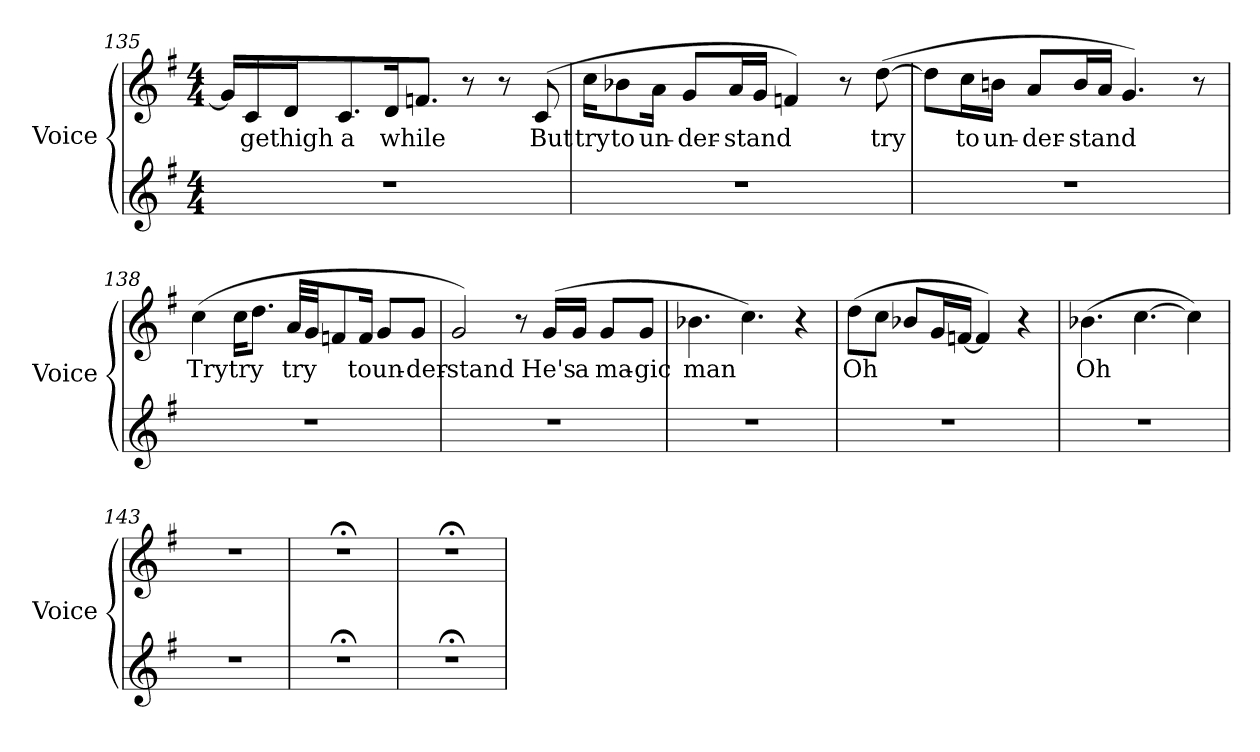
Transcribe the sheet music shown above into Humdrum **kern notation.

**kern	**kern	**text
*part2	*part1	*part1
*staff2	*staff1	*staff1
*I"Voice	*I"Voice	*
*I'Voice	*I'Voice	*
*clefG2	*clefG2	*
*k[f#]	*k[f#]	*
*G:	*G:	*
*M4/4	*M4/4	*
=135	=135	=135
1r	16gi/LL]	.
!	!	!LO:LY:b:color=#000000
.	16ci/	get
!	!	!LO:LY:b:color=#000000
.	16di/J	high
!	!	!LO:LY:b:color=#000000
.	8.ci/	a
!	!	!LO:LY:b:color=#000000
.	16di/k	while
.	8.fni/J	.
.	8r	.
.	8r	.
!	!	!LO:LY:b:color=#000000
.	(8ci/	But
!!LO:LB:g=z
=136	=136	=136
!	!	!LO:LY:b:color=#000000
1r	16cci\KL	try
!	!	!LO:LY:b:color=#000000
.	8b-Xi\	to
!	!	!LO:LY:b:color=#000000
.	16ai\Jk	un-
!	!	!LO:LY:b:color=#000000
.	8gi/L	-der-
!	!	!LO:LY:b:color=#000000
.	16ai/L	-stand
.	16gi/JJ	.
.	4fni/)	.
.	8r	.
!	!	!LO:LY:b:color=#000000
.	([8ddi\	try
=137	=137	=137
1r	8ddi\L]	.
!	!	!LO:LY:b:color=#000000
.	16cci\L	to
!	!	!LO:LY:b:color=#000000
.	16bni\JJ	un-
!	!	!LO:LY:b:color=#000000
.	8ai/L	-der-
!	!	!LO:LY:b:color=#000000
.	16bi/L	-stand
.	16ai/JJ	.
.	4.gi/)	.
.	8r	.
=138	=138	=138
!	!	!LO:LY:b:color=#000000
1r	(4cci\	Try
!	!	!LO:LY:b:color=#000000
.	16cci\KL	try
.	8.ddi\J	.
!	!	!LO:LY:b:color=#000000
.	32ai/LLL	try
.	32gi/JJ	.
.	8fni/	.
!	!	!LO:LY:b:color=#000000
.	16fi/Jk	to
!	!	!LO:LY:b:color=#000000
.	8gi/L	un-
!	!	!LO:LY:b:color=#000000
.	8gi/J	-der-
!!LO:LB:g=z
=139	=139	=139
!	!	!LO:LY:b:color=#000000
1r	2gi/)	-stand
.	8r	.
!	!	!LO:LY:b:color=#000000
.	(16gi/LL	He's
!	!	!LO:LY:b:color=#000000
.	16gi/JJ	a
!	!	!LO:LY:b:color=#000000
.	8gi/L	ma-
!	!	!LO:LY:b:color=#000000
.	8gi/J	-gic
=140	=140	=140
!	!	!LO:LY:b:color=#000000
1r	4.b-Xi\	man
.	4.cci\)	.
.	4r	.
=141	=141	=141
!	!	!LO:LY:b:color=#000000
1r	(8ddi\L	Oh
.	8cci\J	.
.	8b-Xi/L	.
.	16gi/L	.
.	[16fni/JJ	.
.	4fi/])	.
.	4r	.
=142	=142	=142
!	!	!LO:LY:b:color=#000000
1r	(4.b-Xi\	Oh
.	[4.cci\	.
.	4cci\])	.
=143	=143	=143
1r	1r	.
=143X1	=143X1	=143X1
1r;<	1r;<	.
=143X2	=143X2	=143X2
1r;<	1r;<	.
=	=	=
*-	*-	*-
